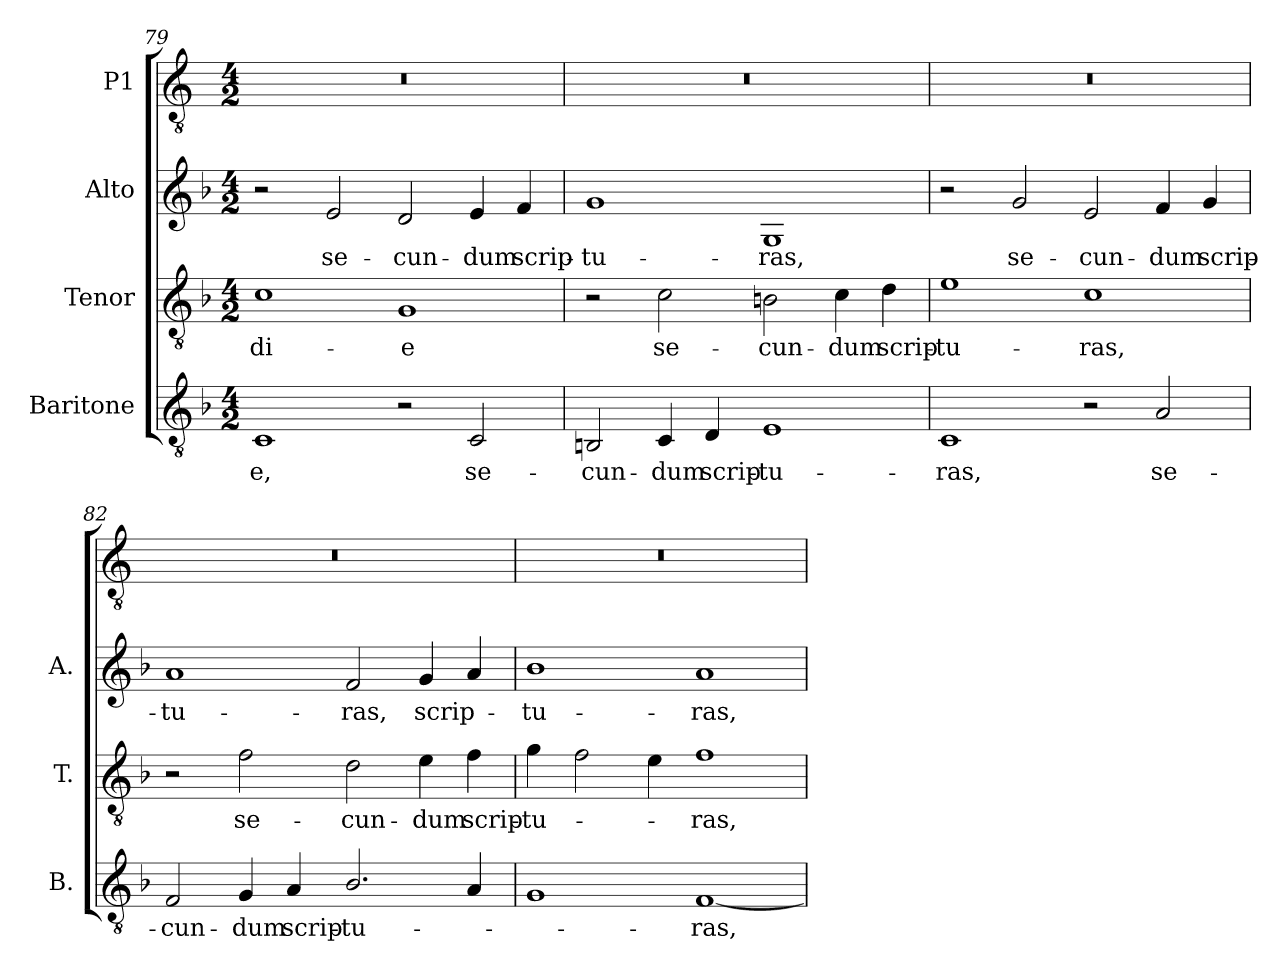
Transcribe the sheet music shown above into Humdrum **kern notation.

**kern	**text	**kern	**text	**kern	**text	**kern
*part4	*part4	*part3	*part3	*part2	*part2	*part1
*staff4	*staff4	*staff3	*staff3	*staff2	*staff2	*staff1
*I"Baritone	*	*I"Tenor	*	*I"Alto	*	*I"P1
*I'B.	*	*I'T.	*	*I'A.	*	*
*clefGv2	*	*clefGv2	*	*clefG2	*	*clefGv2
*ITrd7c12	*	*ITrd7c12	*	*	*	*ITrd7c12
*k[b-]	*	*k[b-]	*	*k[b-]	*	*k[]
*F:	*	*F:	*	*F:	*	*C:
*M4/2	*	*M4/2	*	*M4/2	*	*M4/2
=79	=79	=79	=79	=79	=79	=79
!	!LO:LY:b:color=#000000	!	!	!	!	!
!	!	!	!LO:LY:b:color=#000000	!	!	!LO:N:vis=1
1CCi	-e,	1Ci	di-	2r	.	0r
!	!	!	!	!	!LO:LY:b:color=#000000	!
.	.	.	.	2ei/	se-	.
!	!	!	!LO:LY:b:color=#000000	!	!	!
!	!	!	!	!	!LO:LY:b:color=#000000	!
2r	.	1GGi	-e	2di/	-cun-	.
!	!LO:LY:b:color=#000000	!	!	!	!	!
!	!	!	!	!	!LO:LY:b:color=#000000	!
2CCi/	se-	.	.	4ei/	-dum	.
!	!	!	!	!	!LO:LY:b:color=#000000	!
.	.	.	.	4fi/	scrip-	.
=80	=80	=80	=80	=80	=80	=80
!	!LO:LY:b:color=#000000	!	!	!	!	!
!	!	!	!	!	!LO:LY:b:color=#000000	!LO:N:vis=1
2BBBni/	-cun-	2r	.	1gi	-tu-	0r
!	!LO:LY:b:color=#000000	!	!	!	!	!
!	!	!	!LO:LY:b:color=#000000	!	!	!
4CCi/	-dum	2Ci\	se-	.	.	.
!	!LO:LY:b:color=#000000	!	!	!	!	!
4DDi/	scrip-	.	.	.	.	.
!	!LO:LY:b:color=#000000	!	!	!	!	!
!	!	!	!LO:LY:b:color=#000000	!	!	!
!	!	!	!	!	!LO:LY:b:color=#000000	!
1EEi	-tu-	2BBni\	-cun-	1Gi	-ras,	.
!	!	!	!LO:LY:b:color=#000000	!	!	!
.	.	4Ci\	-dum	.	.	.
!	!	!	!LO:LY:b:color=#000000	!	!	!
.	.	4Di\	scrip-	.	.	.
=81	=81	=81	=81	=81	=81	=81
!	!LO:LY:b:color=#000000	!	!	!	!	!
!	!	!	!LO:LY:b:color=#000000	!	!	!LO:N:vis=1
1CCi	-ras,	1Ei	-tu-	2r	.	0r
!	!	!	!	!	!LO:LY:b:color=#000000	!
.	.	.	.	2gi/	se-	.
!	!	!	!LO:LY:b:color=#000000	!	!	!
!	!	!	!	!	!LO:LY:b:color=#000000	!
2r	.	1Ci	-ras,	2ei/	-cun-	.
!	!LO:LY:b:color=#000000	!	!	!	!	!
!	!	!	!	!	!LO:LY:b:color=#000000	!
2AAi/	se-	.	.	4fi/	-dum	.
!	!	!	!	!	!LO:LY:b:color=#000000	!
.	.	.	.	4gi/	scrip-	.
!!LO:LB:g=z
=82	=82	=82	=82	=82	=82	=82
!	!LO:LY:b:color=#000000	!	!	!	!	!
!	!	!	!	!	!LO:LY:b:color=#000000	!LO:N:vis=1
2FFi/	-cun-	2r	.	1ai	-tu-	0r
!	!LO:LY:b:color=#000000	!	!	!	!	!
!	!	!	!LO:LY:b:color=#000000	!	!	!
4GGi/	-dum	2Fi\	se-	.	.	.
!	!LO:LY:b:color=#000000	!	!	!	!	!
4AAi/	scrip-	.	.	.	.	.
!	!LO:LY:b:color=#000000	!	!	!	!	!
!	!	!	!LO:LY:b:color=#000000	!	!	!
!	!	!	!	!	!LO:LY:b:color=#000000	!
2.BB-i/	-tu-	2Di\	-cun-	2fi/	-ras,	.
!	!	!	!LO:LY:b:color=#000000	!	!	!
!	!	!	!	!	!LO:LY:b:color=#000000	!
.	.	4Ei\	-dum	4gi/	scrip-	.
!	!	!	!LO:LY:b:color=#000000	!	!	!
4AAi/	.	4Fi\	scrip-	4ai/	.	.
=83	=83	=83	=83	=83	=83	=83
!	!	!	!LO:LY:b:color=#000000	!	!	!
!	!	!	!	!	!LO:LY:b:color=#000000	!LO:N:vis=1
1GGi	.	4Gi\	-tu-	1b-i	-tu-	0r
.	.	2Fi\	.	.	.	.
.	.	4Ei\	.	.	.	.
!	!LO:LY:b:color=#000000	!	!	!	!	!
!	!	!	!LO:LY:b:color=#000000	!	!	!
!	!	!	!	!	!LO:LY:b:color=#000000	!
[1FFi	-ras,	1Fi	-ras,	1ai	-ras,	.
=	=	=	=	=	=	=
*-	*-	*-	*-	*-	*-	*-
